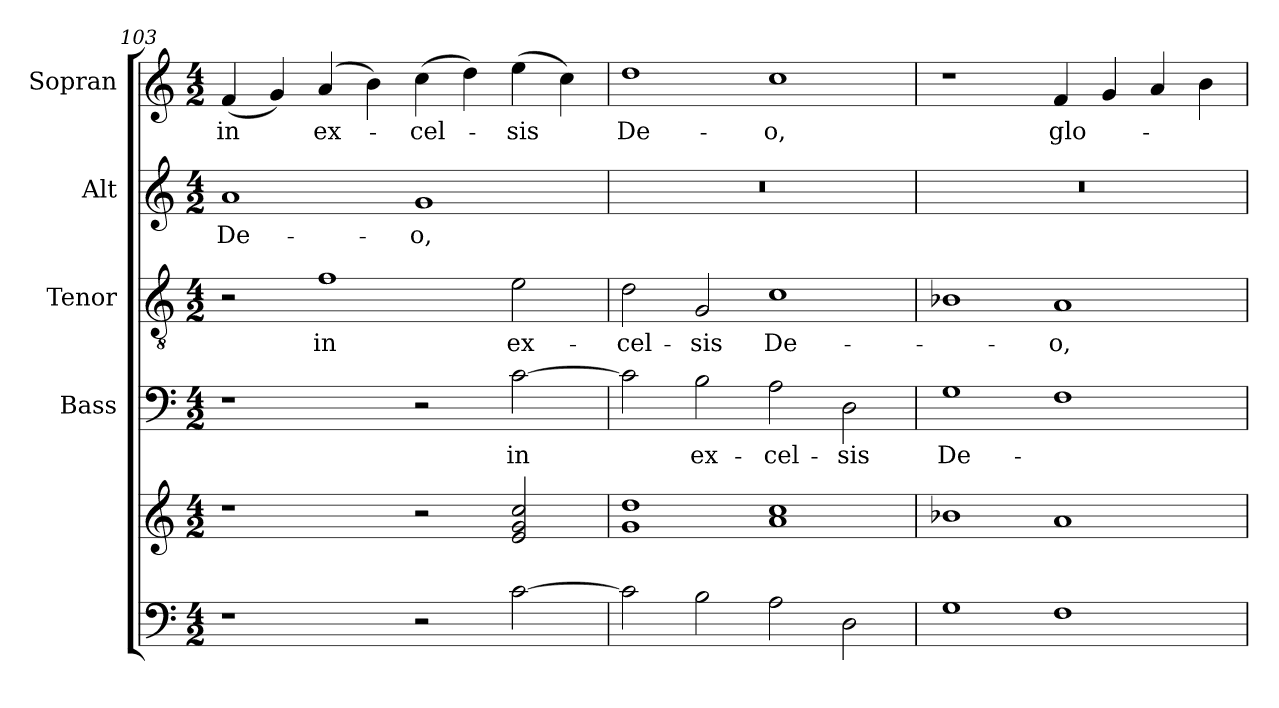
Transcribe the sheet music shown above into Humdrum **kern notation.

**kern	**kern	**kern	**text	**kern	**text	**kern	**text	**kern	**text
*part5	*part5	*part4	*part4	*part3	*part3	*part2	*part2	*part1	*part1
*staff6	*staff5	*staff4	*staff4	*staff3	*staff3	*staff2	*staff2	*staff1	*staff1
*	*	*I"Bass	*	*I"Tenor	*	*I"Alt	*	*I"Sopran	*
*	*	*I'B.	*	*I'T.	*	*I'A.	*	*I'S.	*
!!LO:PB:g=z
*clefF4	*clefG2	*clefF4	*	*clefGv2	*	*clefG2	*	*clefG2	*
*k[]	*k[]	*k[]	*	*k[]	*	*k[]	*	*k[]	*
*C:	*C:	*C:	*	*C:	*	*C:	*	*C:	*
*M4/2	*M4/2	*M4/2	*	*M4/2	*	*M4/2	*	*M4/2	*
=103	=103	=103	=103	=103	=103	=103	=103	=103	=103
!	!	!	!	!	!	!	!LO:LY:b	!	!LO:LY:b
1r	1r	1r	.	2r	.	1a	De-	(<4f/	in
.	.	.	.	.	.	.	.	4g/)	.
!	!	!	!	!	!LO:LY:b	!	!	!	!LO:LY:b
.	.	.	.	1f	in	.	.	(4a/	ex-
.	.	.	.	.	.	.	.	4b\)	.
!	!	!	!	!	!	!	!LO:LY:b	!	!LO:LY:b
2r	2r	2r	.	.	.	1g	-o,	(>4cc\	-cel-
.	.	.	.	.	.	.	.	4dd\)	.
!	!	!	!LO:LY:b	!	!LO:LY:b	!	!	!	!LO:LY:b
[2c\	2e/ 2g/ 2cc/	[2c\	in	2e\	ex-	.	.	(>4ee\	-sis
.	.	.	.	.	.	.	.	4cc\)	.
=104	=104	=104	=104	=104	=104	=104	=104	=104	=104
*	*^	*	*	*	*	*	*	*	*
!	!	!	!	!	!	!LO:LY:b	!	!	!	!LO:LY:b
2c\]	1dd	1g	2c\]	.	2d\	-cel-	0r	.	1dd	De-
!	!	!	!	!LO:LY:b	!	!LO:LY:b	!	!	!	!
2B\	.	.	2B\	ex-	2G/	-sis	.	.	.	.
!	!	!	!	!LO:LY:b	!	!LO:LY:b	!	!	!	!LO:LY:b
2A\	1cc	1a	2A\	-cel-	1c	De-	.	.	1cc	-o,
!	!	!	!	!LO:LY:b	!	!	!	!	!	!
2D\	.	.	2D\	-sis	.	.	.	.	.	.
*	*v	*v	*	*	*	*	*	*	*	*
=105	=105	=105	=105	=105	=105	=105	=105	=105	=105
!	!	!	!LO:LY:b	!	!	!	!	!	!
1G	1b-X	1G	De-	1B-X	.	0r	.	1r	.
!	!	!	!	!	!LO:LY:b	!	!	!	!LO:LY:b
1F	1a	1F	.	1A	-o,	.	.	4f/	glo-
.	.	.	.	.	.	.	.	4g/	.
.	.	.	.	.	.	.	.	4a/	.
.	.	.	.	.	.	.	.	4b\	.
=	=	=	=	=	=	=	=	=	=
*-	*-	*-	*-	*-	*-	*-	*-	*-	*-
